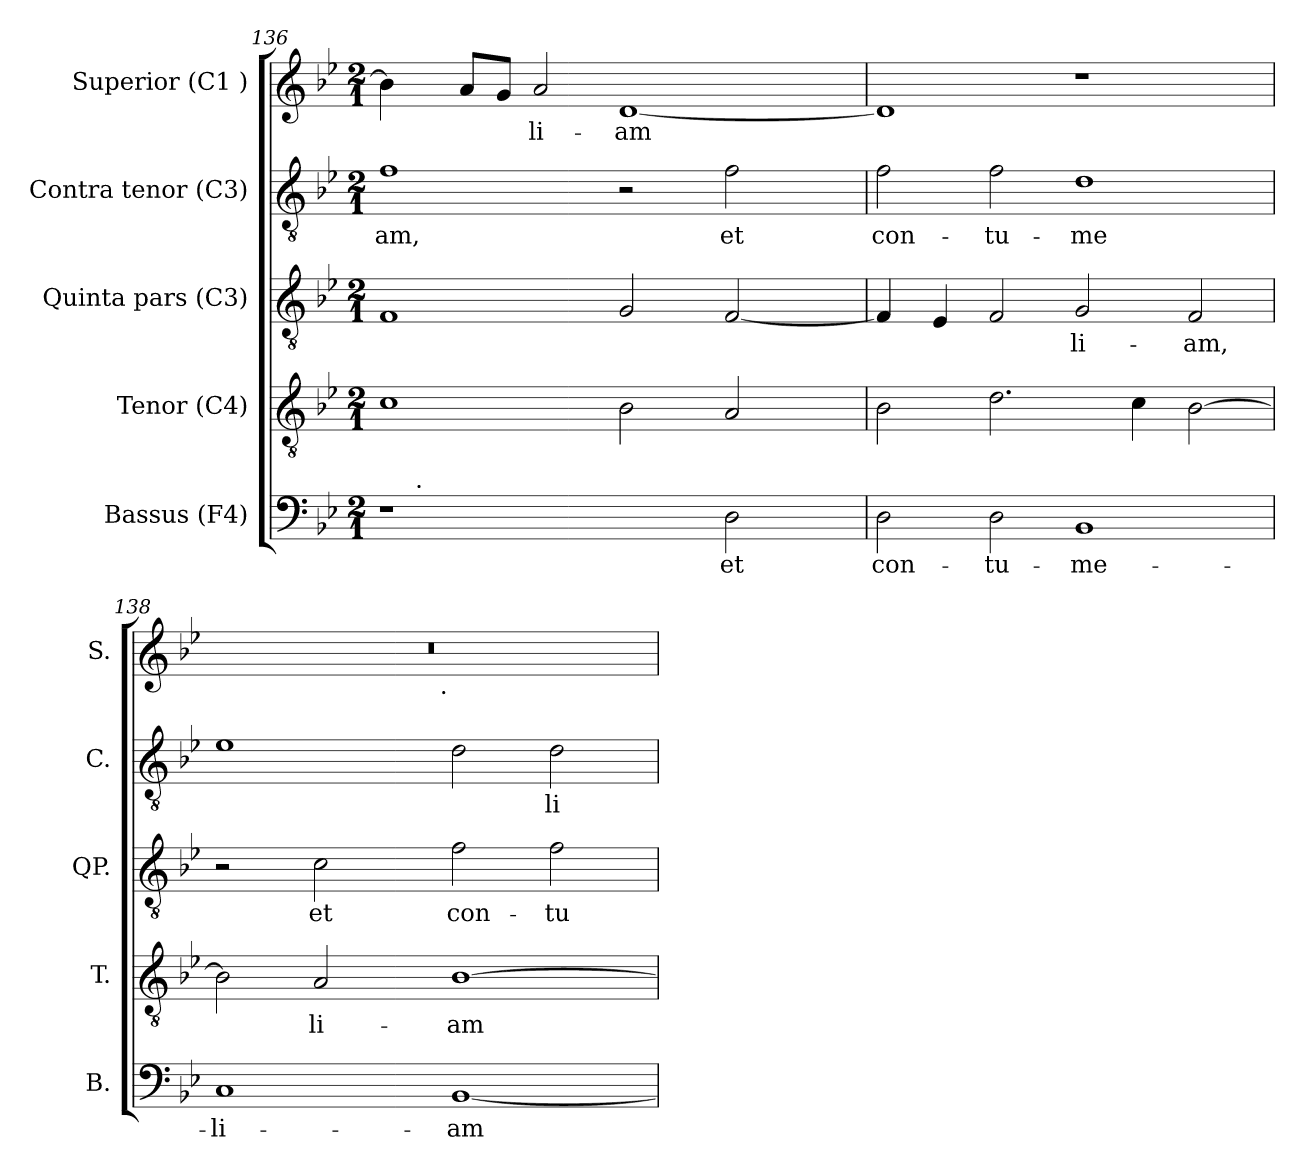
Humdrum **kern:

**kern	**text	**kern	**text	**kern	**text	**kern	**text	**kern	**text
*part5	*part5	*part4	*part4	*part3	*part3	*part2	*part2	*part1	*part1
*staff5	*staff5	*staff4	*staff4	*staff3	*staff3	*staff2	*staff2	*staff1	*staff1
*I"Bassus (F4)	*	*I"Tenor (C4)	*	*I"Quinta pars (C3)	*	*I"Contra tenor (C3)	*	*I"Superior (C1 )	*
*I'B.	*	*I'T.	*	*I'QP.	*	*I'C.	*	*I'S.	*
!!LO:PB:g=z
*clefF4	*	*clefGv2	*	*clefGv2	*	*clefGv2	*	*clefG2	*
*k[b-e-]	*	*k[b-e-]	*	*k[b-e-]	*	*k[b-e-]	*	*k[b-e-]	*
*B-:	*	*B-:	*	*B-:	*	*B-:	*	*B-:	*
*M2/1	*	*M2/1	*	*M2/1	*	*M2/1	*	*M2/1	*
=136	=136	=136	=136	=136	=136	=136	=136	=136	=136
!	!	!	!LO:LY:b:rj	!	!LO:LY:b:rj	!	!LO:LY:b:rj	!	!LO:LY:b:rj
*^	*	*	*	*	*	*	*	*	*
1r	16ryy	.	1c	--	1F	--	1f	-am,	4b-\]	--
.	64ryy	.	.	.	.	.	.	.	.	.
!	!LO:TX:a:t=.	!	!	!	!	!	!	!	!	!
.	1ryy	.	.	.	.	.	.	.	.	.
!	!	!	!	!	!	!	!	!	!	!LO:LY:b:rj
.	.	.	.	.	.	.	.	.	8a/L	--
!	!	!	!	!	!	!	!	!	!	!LO:LY:b:rj
.	.	.	.	.	.	.	.	.	8g/J	--
!	!	!	!	!	!	!	!	!	!	!LO:LY:b:rj
.	.	.	.	.	.	.	.	.	2a/	-li-
!	!	!	!	!LO:LY:b:rj	!	!LO:LY:b:rj	!	!	!	!LO:LY:b:rj
2ryy	.	.	2B-\	--	2G/	--	2r	.	[<1d	-am
.	2ryy	.	.	.	.	.	.	.	.	.
!	!	!LO:LY:b:rj	!	!LO:LY:b:rj	!	!LO:LY:b:rj	!	!LO:LY:b:rj	!	!
2D\	.	et	2A/	--	[<2F/	--	2f\	et	.	.
.	4ryy	.	.	.	.	.	.	.	.	.
.	8ryy	.	.	.	.	.	.	.	.	.
.	32.ryy	.	.	.	.	.	.	.	.	.
=137	=137	=137	=137	=137	=137	=137	=137	=137	=137	=137
!	!	!LO:LY:b:rj	!	!LO:LY:b:rj	!	!LO:LY:b:rj	!	!LO:LY:b:rj	!	!LO:LY:b:rj
*v	*v	*	*	*	*	*	*	*	*	*
2D\	con-	2B-\	--	4F/]	--	2f\	con-	1d]	.
!	!	!	!	!	!LO:LY:b:rj	!	!	!	!
.	.	.	.	4E-/	--	.	.	.	.
!	!LO:LY:b:rj	!	!LO:LY:b:rj	!	!LO:LY:b:rj	!	!LO:LY:b:rj	!	!
2D\	-tu-	2.d\	--	2F/	--	2f\	-tu-	.	.
!	!LO:LY:b:rj	!	!	!	!LO:LY:b:rj	!	!LO:LY:b:rj	!	!
1BB-	-me-	.	.	2G/	-li-	1d	-me-	1r	.
!	!	!	!LO:LY:b:rj	!	!	!	!	!	!
.	.	4c\	--	.	.	.	.	.	.
!	!	!	!LO:LY:b:rj	!	!LO:LY:b:rj	!	!	!	!
.	.	[>2B-\	--	2F/	-am,	.	.	.	.
=138	=138	=138	=138	=138	=138	=138	=138	=138	=138
!	!LO:LY:b:rj	!	!LO:LY:b:rj	!	!	!	!LO:LY:b:rj	!	!
*	*	*	*	*	*	*	*	*^	*
1C	-li-	2B-\]	--	2r	.	1e-	--	0r	2ryy	.
!	!	!	!LO:LY:b:rj	!	!LO:LY:b:rj	!	!	!	!	!
.	.	2A/	-li-	2c\	et	.	.	.	4ryy	.
.	.	.	.	.	.	.	.	.	8...ryy	.
!	!	!	!	!	!	!	!	!	!LO:TX:b:t=.	!
.	.	.	.	.	.	.	.	.	1ryy	.
!	!LO:LY:b:rj	!	!LO:LY:b:rj	!	!LO:LY:b:rj	!	!LO:LY:b:rj	!	!	!
[<1BB-	-am	[>1B-	-am	2f\	con-	2d\	--	.	.	.
!	!	!	!	!	!LO:LY:b:rj	!	!LO:LY:b:rj	!	!	!
.	.	.	.	2f\	-tu	2d\	-li-	.	.	.
.	.	.	.	.	.	.	.	.	64ryy	.
*	*	*	*	*	*	*	*	*v	*v	*
=	=	=	=	=	=	=	=	=	=
*-	*-	*-	*-	*-	*-	*-	*-	*-	*-
